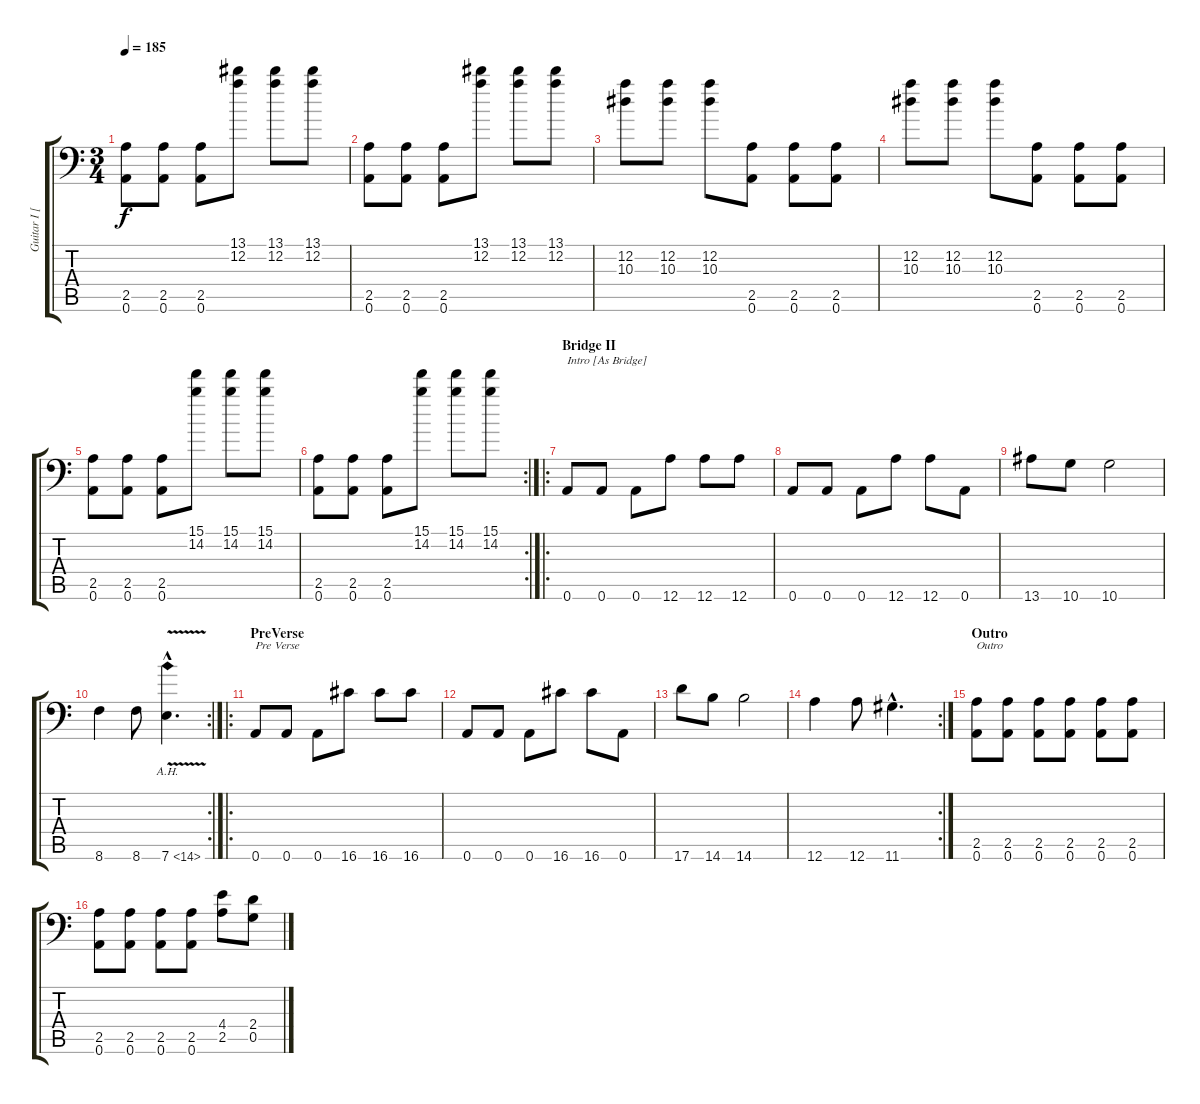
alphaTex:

\track ("Guitar I [Bill Kelliher]" "Guitar I [") {instrument distortionguitar}
\staff {score tabs}
\tuning (D4 A3 F3 C3 G2 A1) {hide}
\ts (3 4)
\tempo 185
\clef f4
\ks c
(2.5 0.6).8{dy f} (2.5 0.6).8 (2.5 0.6).8 (13.1 12.2).8 (13.1 12.2).8 (13.1 12.2).8 |
(2.5 0.6).8 (2.5 0.6).8 (2.5 0.6).8 (13.1 12.2).8 (13.1 12.2).8 (13.1 12.2).8 |
(12.2 10.3).8 (12.2 10.3).8 (12.2 10.3).8 (2.5 0.6).8 (2.5 0.6).8 (2.5 0.6).8 |
(12.2 10.3).8 (12.2 10.3).8 (12.2 10.3).8 (2.5 0.6).8 (2.5 0.6).8 (2.5 0.6).8 |
(2.5 0.6).8 (2.5 0.6).8 (2.5 0.6).8 (15.1 14.2).8 (15.1 14.2).8 (15.1 14.2).8 |
\rc 2
(2.5 0.6).8 (2.5 0.6).8 (2.5 0.6).8 (15.1 14.2).8 (15.1 14.2).8 (15.1 14.2).8 |
\ro
\section ("" "Bridge II")
0.6.8{txt "Intro [As Bridge]"} 0.6.8 0.6.8 12.6.8 12.6.8 12.6.8 |
0.6.8 0.6.8 0.6.8 12.6.8 12.6.8 0.6.8 |
13.6.8 10.6.8 10.6.2 |
\rc 2
8.6.4 8.6.8 7.6{ah 7 v hac}.4{d} |
\ro
\section ("" "PreVerse")
0.6.8{txt "Pre Verse"} 0.6.8 0.6.8 16.6.8 16.6.8 16.6.8 |
0.6.8 0.6.8 0.6.8 16.6.8 16.6.8 0.6.8 |
17.6.8 14.6.8 14.6.2 |
\rc 2
12.6.4 12.6.8 11.6{hac}.4{d} |
\section ("" "Outro")
(2.5 0.6).8{txt "Outro"} (2.5 0.6).8 (2.5 0.6).8 (2.5 0.6).8 (2.5 0.6).8 (2.5 0.6).8 |
(2.5 0.6).8 (2.5 0.6).8 (2.5 0.6).8 (2.5 0.6).8 (4.4 2.5).8 (2.4 0.5).8
